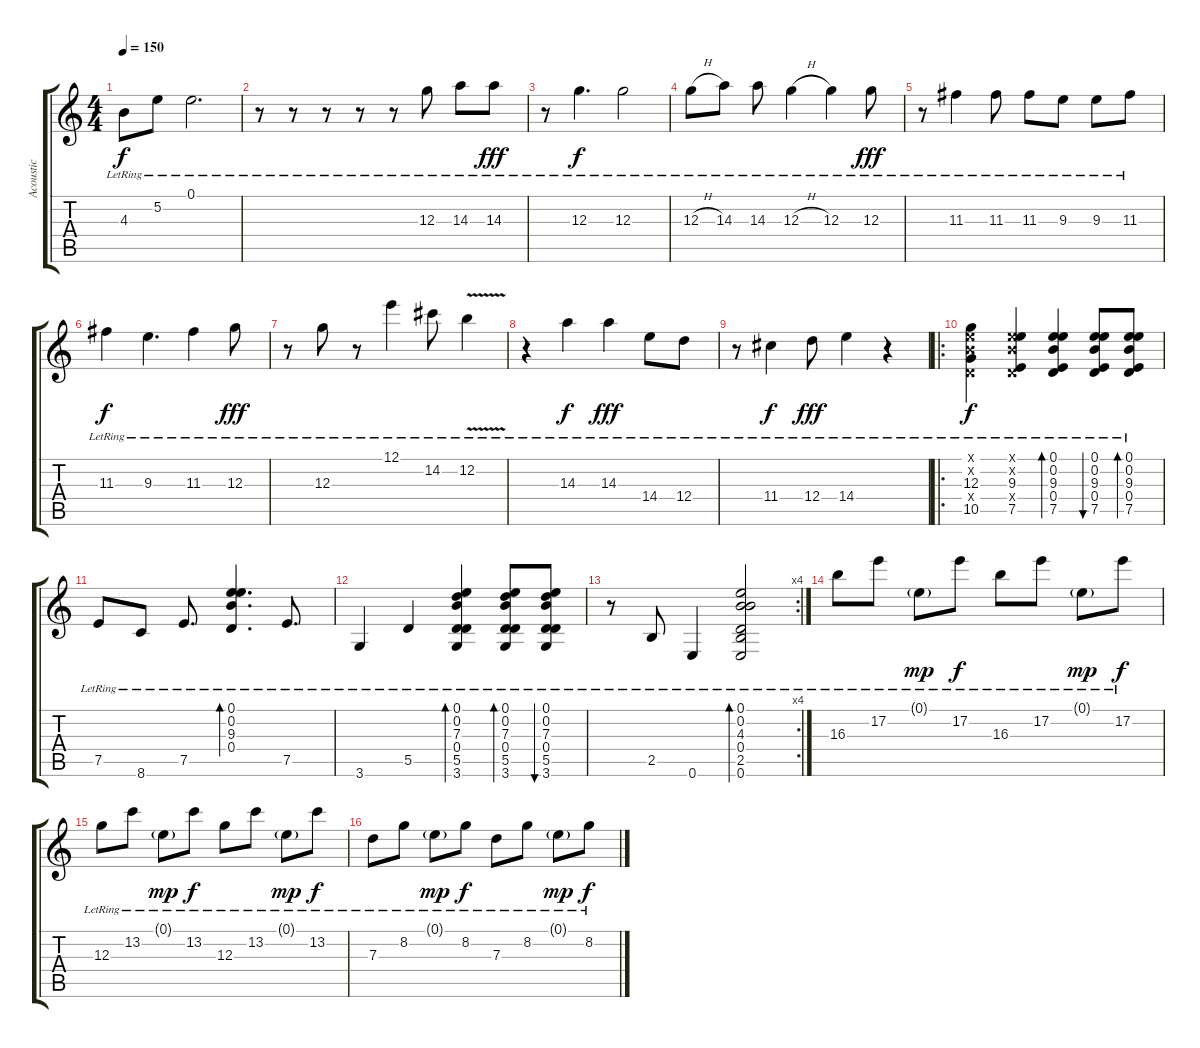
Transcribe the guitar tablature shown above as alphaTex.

\track ("Acoustic" "Acoustic") {instrument acousticguitarsteel}
\staff {score tabs}
\tuning (E4 B3 G3 D3 A2 E2) {hide}
\ts (4 4)
\tempo 150
\clef g2
\ks c
4.3{lr}.8{dy f} 5.2{lr}.8 0.1{lr}.2{d} |
r.8 r.8 r.8 r.8 r.8 12.3{lr}.8 14.3{lr}.8 14.3{lr}.8{dy fff} |
r.8 12.3{lr}.4{d dy f} 12.3{lr}.2 |
12.3{h lr}.8 14.3{lr}.8 14.3{lr}.8 12.3{h lr}.4 12.3{lr}.4 12.3{lr}.8{dy fff} |
r.8 11.3{lr}.4 11.3{lr}.8 11.3{lr}.8 9.3{lr}.8 9.3{lr}.8 11.3{lr}.8 |
11.3{lr}.4{dy f} 9.3{lr}.4{d} 11.3{lr}.4 12.3{lr}.8{dy fff} |
r.8 12.3{lr}.8 r.8 12.1{lr}.4 14.2{lr}.8 12.2{v lr}.4 |
r.4 14.3{lr}.4{dy f} 14.3{lr}.4{dy fff} 14.4{lr}.8 12.4{lr}.8 |
r.8 11.4{lr}.4{dy f} 12.4{lr}.8{dy fff} 14.4{lr}.4 r.4 |
\ro
(0.1{x} 0.2{x} 12.3{lr} 0.4{x} 10.5{lr}).4{dy f} (0.1{x} 0.2{x} 9.3{lr} 0.4{x} 7.5{lr}).4 (0.1{lr} 0.2{lr} 9.3{lr} 0.4{lr} 7.5{lr}).4{bd 60} (0.1{lr} 0.2{lr} 9.3{lr} 0.4{lr} 7.5{lr}).8{bu 60} (0.1{lr} 0.2{lr} 9.3{lr} 0.4{lr} 7.5{lr}).8{bd 60} |
7.5{lr}.8 8.6{lr}.8 7.5{lr}.8{d} (0.1{lr} 0.2{lr} 9.3{lr} 0.4{lr}).4{d bd 480} 7.5{lr}.8{d} |
3.6{lr}.4 5.5{lr}.4 (0.1{lr} 0.2{lr} 7.3{lr} 0.4{lr} 5.5{lr} 3.6{lr}).4{bd 60} (0.1{lr} 0.2{lr} 7.3{lr} 0.4{lr} 5.5{lr} 3.6{lr}).8{bd 60} (0.1{lr} 0.2{lr} 7.3{lr} 0.4{lr} 5.5{lr} 3.6{lr}).8{bu 60} |
\rc 4
r.8 2.5{lr}.8 0.6{lr}.4 (0.1{lr} 0.2{lr} 4.3{lr} 0.4{lr} 2.5{lr} 0.6{lr}).2{bd 30} |
16.3{lr}.8 17.2{lr}.8 0.1{g lr}.8{dy mp} 17.2{lr}.8{dy f} 16.3{lr}.8 17.2{lr}.8 0.1{g lr}.8{dy mp} 17.2{lr}.8{dy f} |
12.3{lr}.8 13.2{lr}.8 0.1{g lr}.8{dy mp} 13.2{lr}.8{dy f} 12.3{lr}.8 13.2{lr}.8 0.1{g lr}.8{dy mp} 13.2{lr}.8{dy f} |
7.3{lr}.8 8.2{lr}.8 0.1{g lr}.8{dy mp} 8.2{lr}.8{dy f} 7.3{lr}.8 8.2{lr}.8 0.1{g lr}.8{dy mp} 8.2{lr}.8{dy f}
